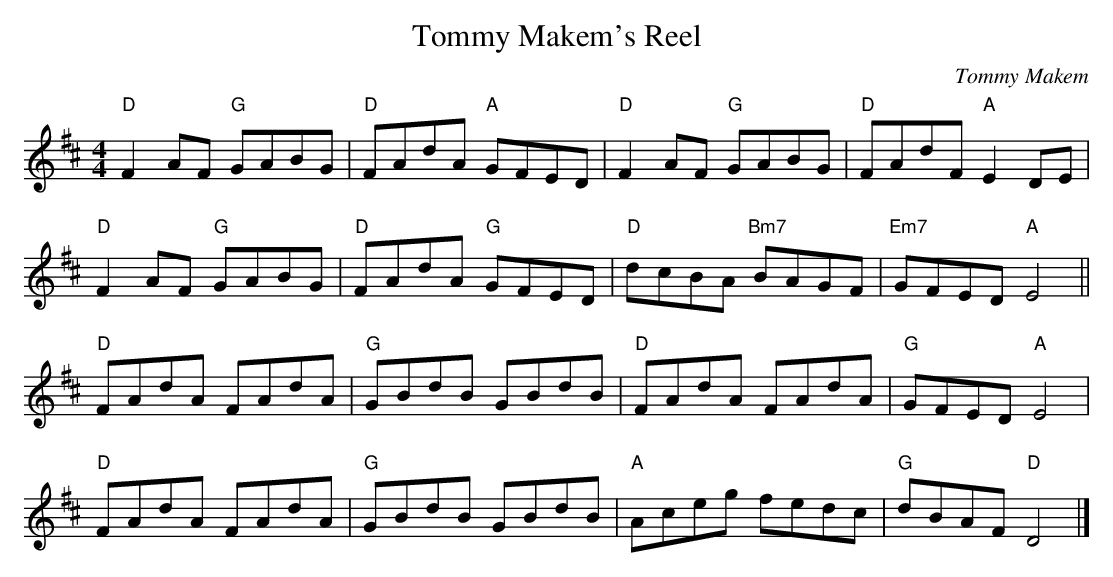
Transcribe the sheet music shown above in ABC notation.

X:1
T:Tommy Makem's Reel
C:Tommy Makem
L:1/4
M:4/4
K:D
V:1
"D" F A/F/ "G" G/A/B/G/ | "D" F/A/d/A/ "A" G/F/E/D/ | "D" F A/F/ "G" G/A/B/G/ | "D" F/A/d/F/ "A" E D/E/ |
"D" F A/F/ "G" G/A/B/G/ | "D" F/A/d/A/ "G" G/F/E/D/ | "D" d/c/B/A/ "Bm7" B/A/G/F/ | "Em7" G/F/E/D/ "A" E2 ||
"D" F/A/d/A/ F/A/d/A/ | "G" G/B/d/B/ G/B/d/B/ | "D" F/A/d/A/ F/A/d/A/ | "G" G/F/E/D/ "A" E2 |
"D" F/A/d/A/ F/A/d/A/ | "G" G/B/d/B/ G/B/d/B/ | "A" A/c/e/g/ f/e/d/c/ | "G" d/B/A/F/ "D" D2 |]
